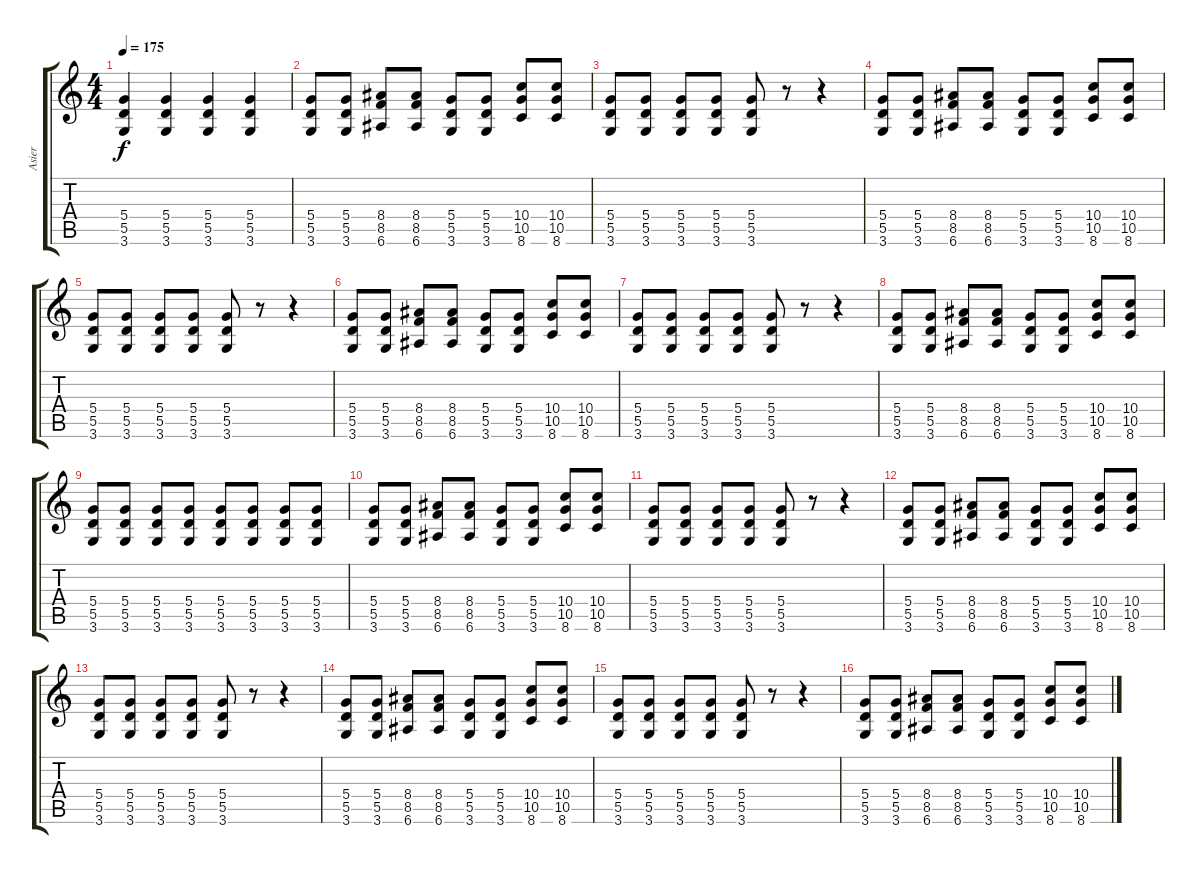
\track ("Asier" "Asier") {instrument distortionguitar}
\staff {score tabs}
\tuning (E4 B3 G3 D3 A2 E2) {hide}
\ts (4 4)
\tempo 175
\clef g2
\ks c
(5.4 5.5 3.6).4{dy f} (5.4 5.5 3.6).4 (5.4 5.5 3.6).4 (5.4 5.5 3.6).4 |
(5.4 5.5 3.6).8 (5.4 5.5 3.6).8 (8.4 8.5 6.6).8 (8.4 8.5 6.6).8 (5.4 5.5 3.6).8 (5.4 5.5 3.6).8 (10.4 10.5 8.6).8 (10.4 10.5 8.6).8 |
(5.4 5.5 3.6).8 (5.4 5.5 3.6).8 (5.4 5.5 3.6).8 (5.4 5.5 3.6).8 (5.4 5.5 3.6).8 r.8 r.4 |
(5.4 5.5 3.6).8 (5.4 5.5 3.6).8 (8.4 8.5 6.6).8 (8.4 8.5 6.6).8 (5.4 5.5 3.6).8 (5.4 5.5 3.6).8 (10.4 10.5 8.6).8 (10.4 10.5 8.6).8 |
(5.4 5.5 3.6).8 (5.4 5.5 3.6).8 (5.4 5.5 3.6).8 (5.4 5.5 3.6).8 (5.4 5.5 3.6).8 r.8 r.4 |
(5.4 5.5 3.6).8 (5.4 5.5 3.6).8 (8.4 8.5 6.6).8 (8.4 8.5 6.6).8 (5.4 5.5 3.6).8 (5.4 5.5 3.6).8 (10.4 10.5 8.6).8 (10.4 10.5 8.6).8 |
(5.4 5.5 3.6).8 (5.4 5.5 3.6).8 (5.4 5.5 3.6).8 (5.4 5.5 3.6).8 (5.4 5.5 3.6).8 r.8 r.4 |
(5.4 5.5 3.6).8 (5.4 5.5 3.6).8 (8.4 8.5 6.6).8 (8.4 8.5 6.6).8 (5.4 5.5 3.6).8 (5.4 5.5 3.6).8 (10.4 10.5 8.6).8 (10.4 10.5 8.6).8 |
(5.4 5.5 3.6).8 (5.4 5.5 3.6).8 (5.4 5.5 3.6).8 (5.4 5.5 3.6).8 (5.4 5.5 3.6).8 (5.4 5.5 3.6).8 (5.4 5.5 3.6).8 (5.4 5.5 3.6).8 |
(5.4 5.5 3.6).8 (5.4 5.5 3.6).8 (8.4 8.5 6.6).8 (8.4 8.5 6.6).8 (5.4 5.5 3.6).8 (5.4 5.5 3.6).8 (10.4 10.5 8.6).8 (10.4 10.5 8.6).8 |
(5.4 5.5 3.6).8 (5.4 5.5 3.6).8 (5.4 5.5 3.6).8 (5.4 5.5 3.6).8 (5.4 5.5 3.6).8 r.8 r.4 |
(5.4 5.5 3.6).8 (5.4 5.5 3.6).8 (8.4 8.5 6.6).8 (8.4 8.5 6.6).8 (5.4 5.5 3.6).8 (5.4 5.5 3.6).8 (10.4 10.5 8.6).8 (10.4 10.5 8.6).8 |
(5.4 5.5 3.6).8 (5.4 5.5 3.6).8 (5.4 5.5 3.6).8 (5.4 5.5 3.6).8 (5.4 5.5 3.6).8 r.8 r.4 |
(5.4 5.5 3.6).8 (5.4 5.5 3.6).8 (8.4 8.5 6.6).8 (8.4 8.5 6.6).8 (5.4 5.5 3.6).8 (5.4 5.5 3.6).8 (10.4 10.5 8.6).8 (10.4 10.5 8.6).8 |
(5.4 5.5 3.6).8 (5.4 5.5 3.6).8 (5.4 5.5 3.6).8 (5.4 5.5 3.6).8 (5.4 5.5 3.6).8 r.8 r.4 |
(5.4 5.5 3.6).8 (5.4 5.5 3.6).8 (8.4 8.5 6.6).8 (8.4 8.5 6.6).8 (5.4 5.5 3.6).8 (5.4 5.5 3.6).8 (10.4 10.5 8.6).8 (10.4 10.5 8.6).8
